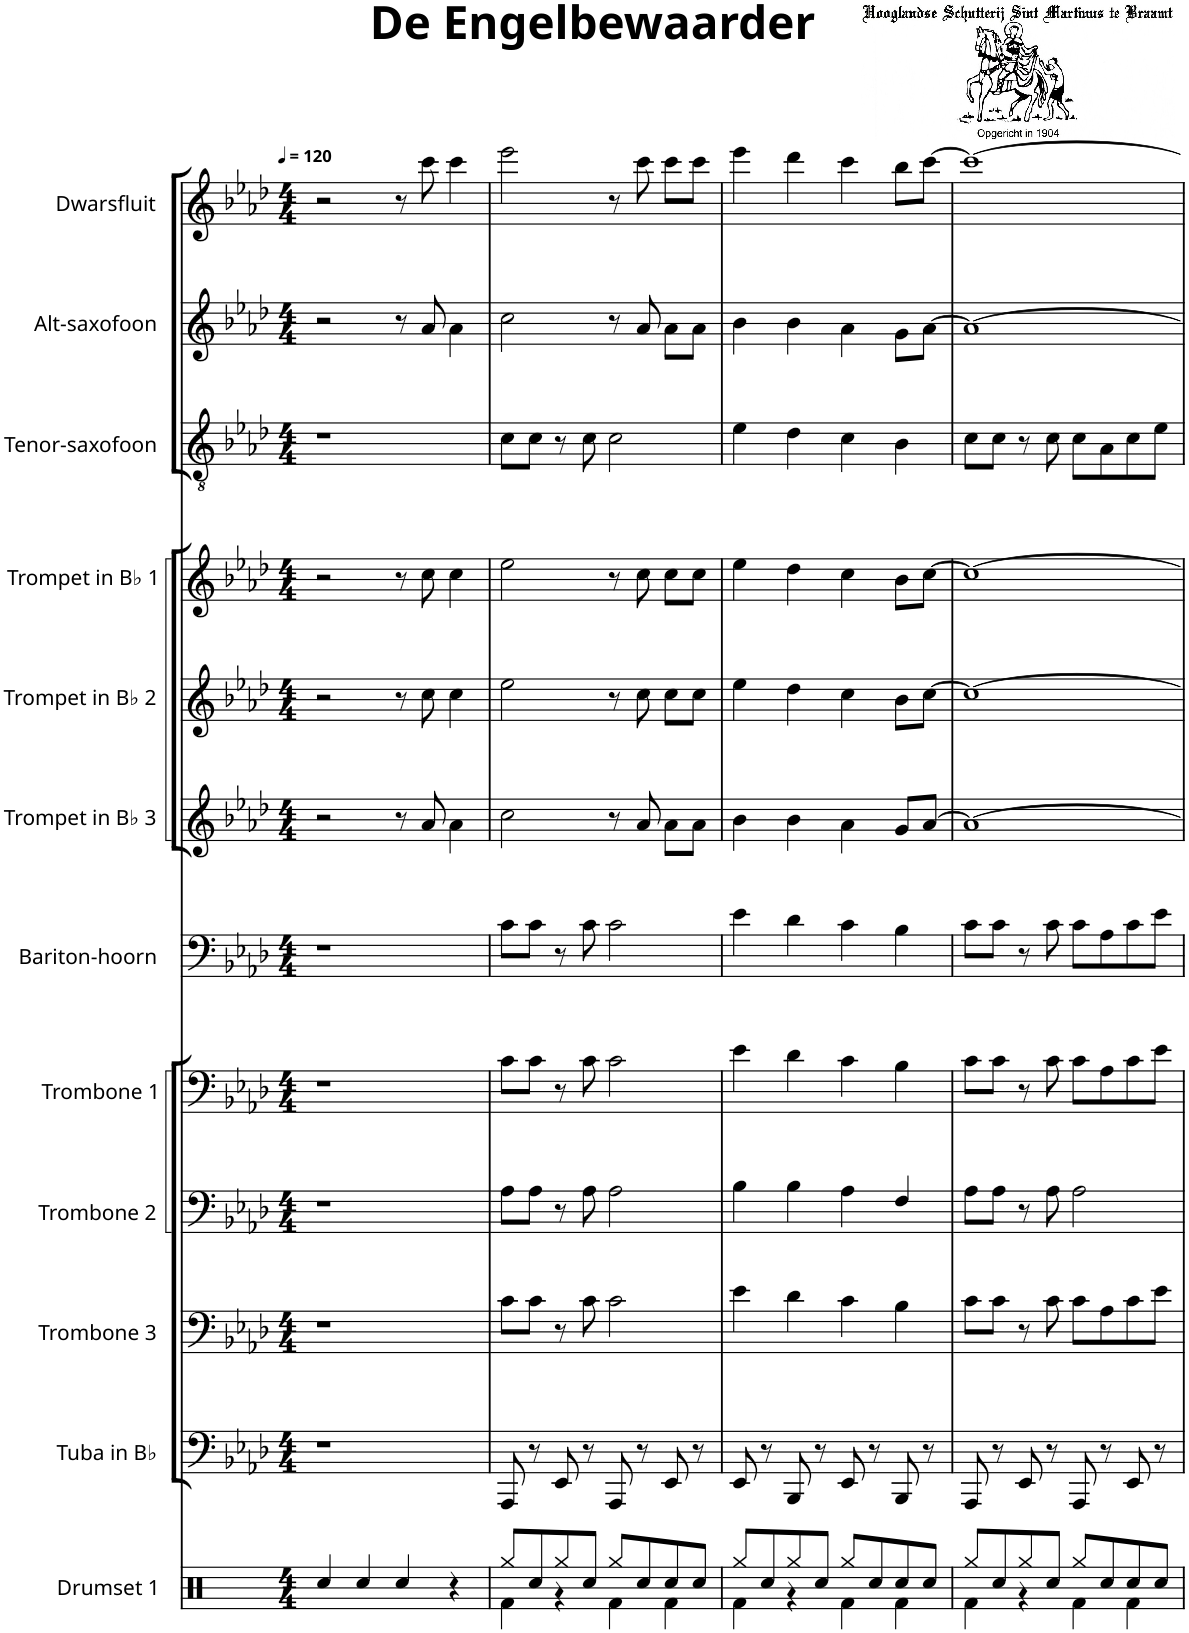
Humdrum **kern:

**kern	**kern	**kern	**kern	**kern	**kern	**kern	**kern	**kern	**kern	**kern	**kern
*part12	*part11	*part10	*part9	*part8	*part7	*part6	*part5	*part4	*part3	*part2	*part1
*staff12	*staff11	*staff10	*staff9	*staff8	*staff7	*staff6	*staff5	*staff4	*staff3	*staff2	*staff1
*I"Drumset 1	*I"Tuba in Bb	*I"Trombone 3	*I"Trombone 2	*I"Trombone 1	*I"Bariton-hoorn	*I"Trompet in Bb 3	*I"Trompet in Bb 2	*I"Trompet in Bb 1	*I"Tenor-saxofoon	*I"Alt-saxofoon	*I"Dwarsfluit
*I'D. Set 1	*I'Tb. in Bb	*I'Trb. 3	*I'Trb. 2	*I'Trb. 1	*I'Ba. Hrn.	*I'Trp. in Bb 3	*I'Trp. in Bb 2	*I'Trp. in Bb 1	*I'T. Sax.	*I'A. Sax.	*
*clefX	*clefF4	*clefF4	*clefF4	*clefF4	*clefF4	*clefG2	*clefG2	*clefG2	*clefGv2	*clefG2	*clefG2
*	*	*	*	*	*Trd4c7	*Trd1c2	*Trd1c2	*Trd1c2	*Trd8c14	*Trd5c9	*
*k[]	*k[b-e-a-d-]	*k[b-e-a-d-]	*k[b-e-a-d-]	*k[b-e-a-d-]	*k[b-e-a-d-]	*k[b-e-a-d-]	*k[b-e-a-d-]	*k[b-e-a-d-]	*k[b-e-a-d-]	*k[b-e-a-d-]	*k[b-e-a-d-]
*M4/4	*M4/4	*M4/4	*M4/4	*M4/4	*M4/4	*M4/4	*M4/4	*M4/4	*M4/4	*M4/4	*M4/4
*MM120	*MM120	*MM120	*MM120	*MM120	*MM120	*MM120	*MM120	*MM120	*MM120	*MM120	*MM120
=1	=1	=1	=1	=1	=1	=1	=1	=1	=1	=1	=1
4Rcc/	1r	1r	1r	1r	1r	2r	2r	2r	1r	2r	2r
4Rcc/	.	.	.	.	.	.	.	.	.	.	.
4Rcc/	.	.	.	.	.	8r	8r	8r	.	8r	8r
.	.	.	.	.	.	8a-/	8cc\	8cc\	.	8a-/	8ccc\
4r	.	.	.	.	.	4a-\	4cc\	4cc\	.	4a-\	4ccc\
=2	=2	=2	=2	=2	=2	=2	=2	=2	=2	=2	=2
*^	*	*	*	*	*	*	*	*	*	*	*
8Rgg/L	4Rf\	8AAA-/	8c\L	8A-\L	8c\L	8c\L	2cc\	2ee-\	2ee-\	8c\L	2cc\	2eee-\
8Rcc/	.	8r	8c\J	8A-\J	8c\J	8c\J	.	.	.	8c\J	.	.
8Rgg/	4r	8EE-/	8r	8r	8r	8r	.	.	.	8r	.	.
8Rcc/J	.	8r	8c\	8A-\	8c\	8c\	.	.	.	8c\	.	.
8Rgg/L	4Rf\	8AAA-/	2c\	2A-\	2c\	2c\	8r	8r	8r	2c\	8r	8r
8Rcc/	.	8r	.	.	.	.	8a-/	8cc\	8cc\	.	8a-/	8ccc\
8Rcc/	4Rf\	8EE-/	.	.	.	.	8a-\L	8cc\L	8cc\L	.	8a-\L	8ccc\L
8Rcc/J	.	8r	.	.	.	.	8a-\J	8cc\J	8cc\J	.	8a-\J	8ccc\J
=3	=3	=3	=3	=3	=3	=3	=3	=3	=3	=3	=3	=3
8Rgg/L	4Rf\	8EE-/	4e-\	4B-\	4e-\	4e-\	4b-\	4ee-\	4ee-\	4e-\	4b-\	4eee-\
8Rcc/	.	8r	.	.	.	.	.	.	.	.	.	.
8Rgg/	4r	8BBB-/	4d-\	4B-\	4d-\	4d-\	4b-\	4dd-\	4dd-\	4d-\	4b-\	4ddd-\
8Rcc/J	.	8r	.	.	.	.	.	.	.	.	.	.
8Rgg/L	4Rf\	8EE-/	4c\	4A-\	4c\	4c\	4a-\	4cc\	4cc\	4c\	4a-\	4ccc\
8Rcc/	.	8r	.	.	.	.	.	.	.	.	.	.
8Rcc/	4Rf\	8BBB-/	4B-\	4F/	4B-\	4B-\	8g/L	8b-\L	8b-\L	4B-\	8g\L	8bb-\L
8Rcc/J	.	8r	.	.	.	.	[8a-/J	[8cc\J	[8cc\J	.	[8a-\J	[8ccc\J
=4	=4	=4	=4	=4	=4	=4	=4	=4	=4	=4	=4	=4
8Rgg/L	4Rf\	8AAA-/	8c\L	8A-\L	8c\L	8c\L	1a-_	1cc_	1cc_	8c\L	1a-_	1ccc_
8Rcc/	.	8r	8c\J	8A-\J	8c\J	8c\J	.	.	.	8c\J	.	.
8Rgg/	4r	8EE-/	8r	8r	8r	8r	.	.	.	8r	.	.
8Rcc/J	.	8r	8c\	8A-\	8c\	8c\	.	.	.	8c\	.	.
8Rgg/L	4Rf\	8AAA-/	8c\L	2A-\	8c\L	8c\L	.	.	.	8c\L	.	.
8Rcc/	.	8r	8A-\	.	8A-\	8A-\	.	.	.	8A-\	.	.
8Rcc/	4Rf\	8EE-/	8c\	.	8c\	8c\	.	.	.	8c\	.	.
8Rcc/J	.	8r	8e-\J	.	8e-\J	8e-\J	.	.	.	8e-\J	.	.
*v	*v	*	*	*	*	*	*	*	*	*	*	*
=	=	=	=	=	=	=	=	=	=	=	=
*-	*-	*-	*-	*-	*-	*-	*-	*-	*-	*-	*-
